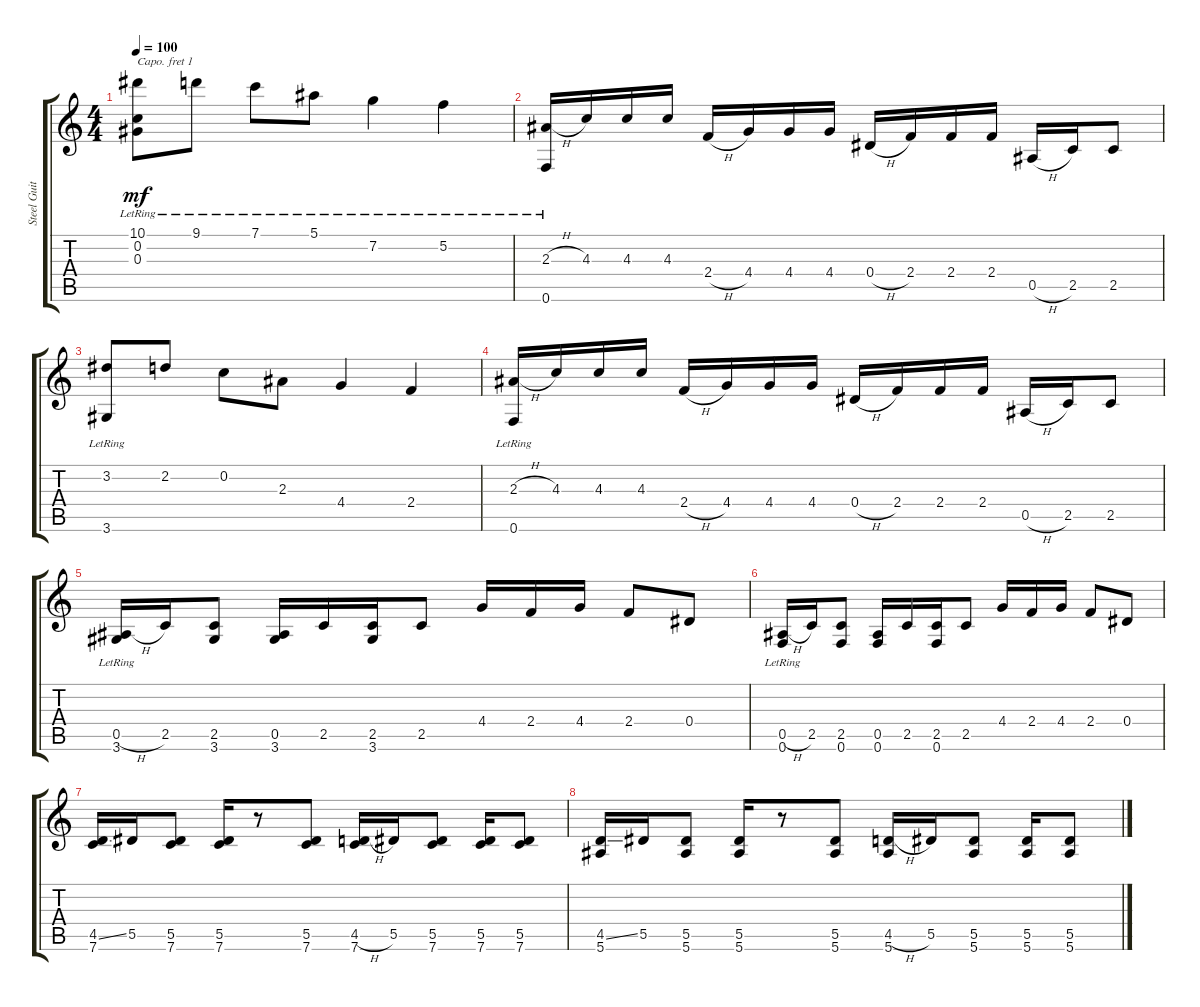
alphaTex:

\track ("Steel Guitar" "Steel Guit") {instrument acousticguitarsteel}
\staff {score tabs}
\capo 1
\tuning (E4 B3 G3 D3 A2 E2) {hide}
\ts (4 4)
\tempo 100
\clef g2
\ks c
(10.1{lr} 0.2{lr} 0.3{lr}).8{dy mf} 9.1{lr}.8 7.1{lr}.8 5.1{lr}.8 7.2{lr}.4 5.2{lr}.4 |
(2.3{h} 0.6{lr}).16 4.3.16 4.3.16 4.3.16 2.4{h}.16 4.4.16 4.4.16 4.4.16 0.4{h}.16 2.4.16 2.4.16 2.4.16 0.5{h}.16 2.5.16 2.5.8 |
(3.2 3.6{lr}).8 2.2.8 0.2.8 2.3.8 4.4.4 2.4.4 |
(2.3{h} 0.6{lr}).16 4.3.16 4.3.16 4.3.16 2.4{h}.16 4.4.16 4.4.16 4.4.16 0.4{h}.16 2.4.16 2.4.16 2.4.16 0.5{h}.16 2.5.16 2.5.8 |
(0.5{h} 3.6{lr}).16 2.5.16 (2.5 3.6).8 (0.5 3.6).16 2.5.16 (2.5 3.6).16 2.5.8 4.4.16 2.4.16 4.4.16 2.4.8 0.4.8 |
(0.5{h} 0.6{lr}).16 2.5.16 (2.5 0.6).8 (0.5 0.6).16 2.5.16 (2.5 0.6).16 2.5.8 4.4.16 2.4.16 4.4.16 2.4.8 0.4.8 |
(4.5{ss} 7.6).16 5.5.16 (5.5 7.6).8 (5.5 7.6).16 r.8 (5.5 7.6).8 (4.5{h} 7.6).16 5.5.16 (5.5 7.6).8 (5.5 7.6).16 (5.5 7.6).8 |
(4.5{ss} 5.6).16 5.5.16 (5.5 5.6).8 (5.5 5.6).16 r.8 (5.5 5.6).8 (4.5{h} 5.6).16 5.5.16 (5.5 5.6).8 (5.5 5.6).16 (5.5 5.6).8
